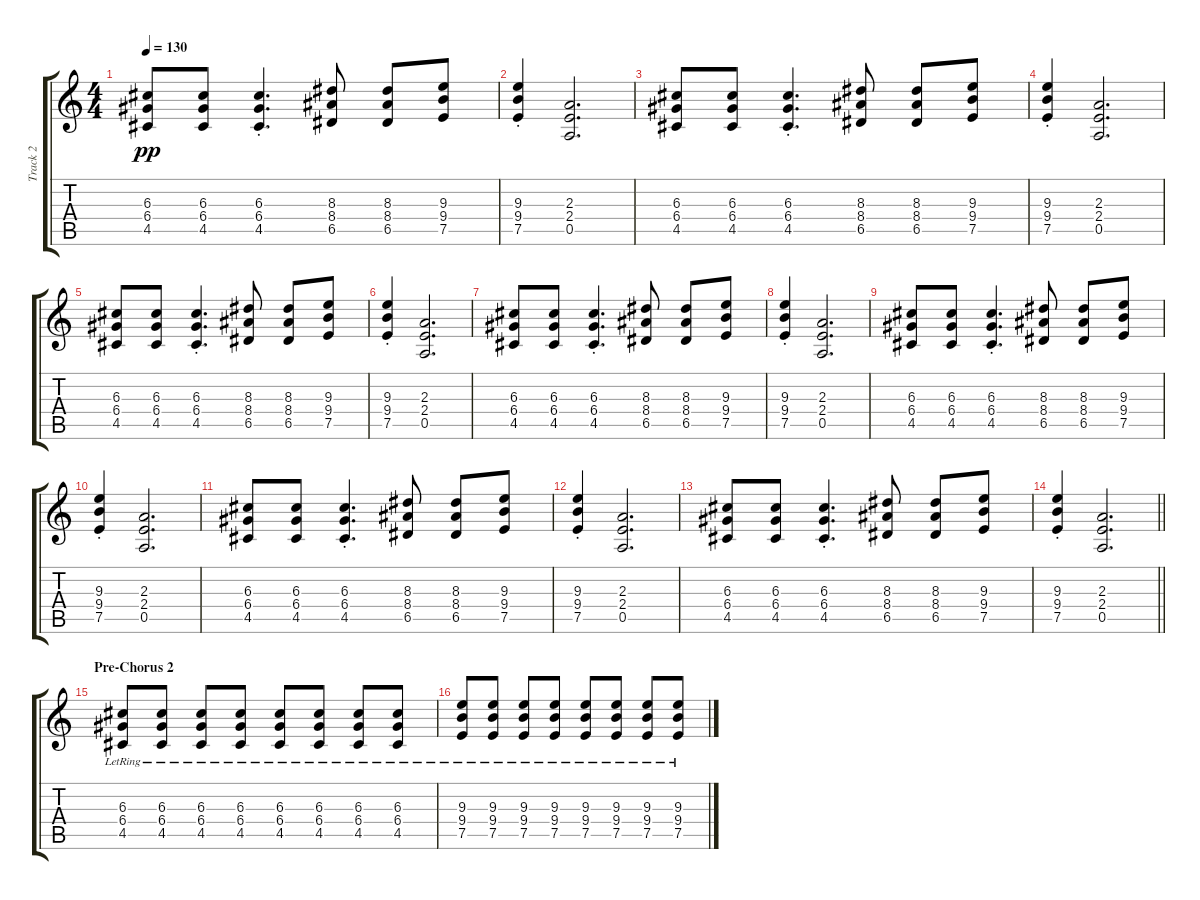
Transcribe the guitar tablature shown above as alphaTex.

\track ("Track 2" "Track 2") {instrument acousticguitarsteel}
\staff {score tabs}
\tuning (E4 B3 G3 D3 A2 E2) {hide}
\ts (4 4)
\tempo 130
\clef g2
\ks c
(6.3 6.4 4.5).8{dy pp} (6.3 6.4 4.5).8 (6.3{st} 6.4{st} 4.5{st}).4{d} (8.3 8.4 6.5).8 (8.3 8.4 6.5).8 (9.3 9.4 7.5).8 |
(9.3{st} 9.4{st} 7.5{st}).4 (2.3 2.4 0.5).2{d} |
(6.3 6.4 4.5).8 (6.3 6.4 4.5).8 (6.3{st} 6.4{st} 4.5{st}).4{d} (8.3 8.4 6.5).8 (8.3 8.4 6.5).8 (9.3 9.4 7.5).8 |
(9.3{st} 9.4{st} 7.5{st}).4 (2.3 2.4 0.5).2{d} |
(6.3 6.4 4.5).8 (6.3 6.4 4.5).8 (6.3{st} 6.4{st} 4.5{st}).4{d} (8.3 8.4 6.5).8 (8.3 8.4 6.5).8 (9.3 9.4 7.5).8 |
(9.3{st} 9.4{st} 7.5{st}).4 (2.3 2.4 0.5).2{d} |
(6.3 6.4 4.5).8 (6.3 6.4 4.5).8 (6.3{st} 6.4{st} 4.5{st}).4{d} (8.3 8.4 6.5).8 (8.3 8.4 6.5).8 (9.3 9.4 7.5).8 |
(9.3{st} 9.4{st} 7.5{st}).4 (2.3 2.4 0.5).2{d} |
(6.3 6.4 4.5).8 (6.3 6.4 4.5).8 (6.3{st} 6.4{st} 4.5{st}).4{d} (8.3 8.4 6.5).8 (8.3 8.4 6.5).8 (9.3 9.4 7.5).8 |
(9.3{st} 9.4{st} 7.5{st}).4 (2.3 2.4 0.5).2{d} |
(6.3 6.4 4.5).8 (6.3 6.4 4.5).8 (6.3{st} 6.4{st} 4.5{st}).4{d} (8.3 8.4 6.5).8 (8.3 8.4 6.5).8 (9.3 9.4 7.5).8 |
(9.3{st} 9.4{st} 7.5{st}).4 (2.3 2.4 0.5).2{d} |
(6.3 6.4 4.5).8 (6.3 6.4 4.5).8 (6.3{st} 6.4{st} 4.5{st}).4{d} (8.3 8.4 6.5).8 (8.3 8.4 6.5).8 (9.3 9.4 7.5).8 |
\barLineRight lightlight
(9.3{st} 9.4{st} 7.5{st}).4 (2.3 2.4 0.5).2{d} |
\section ("" "Pre-Chorus 2")
(6.3{lr} 6.4{lr} 4.5{lr}).8 (6.3{lr} 6.4{lr} 4.5{lr}).8 (6.3{lr} 6.4{lr} 4.5{lr}).8 (6.3{lr} 6.4{lr} 4.5{lr}).8 (6.3{lr} 6.4{lr} 4.5{lr}).8 (6.3{lr} 6.4{lr} 4.5{lr}).8 (6.3{lr} 6.4{lr} 4.5{lr}).8 (6.3{lr} 6.4{lr} 4.5{lr}).8 |
(9.3{lr} 9.4{lr} 7.5{lr}).8 (9.3{lr} 9.4{lr} 7.5{lr}).8 (9.3{lr} 9.4{lr} 7.5{lr}).8 (9.3{lr} 9.4{lr} 7.5{lr}).8 (9.3{lr} 9.4{lr} 7.5{lr}).8 (9.3{lr} 9.4{lr} 7.5{lr}).8 (9.3{lr} 9.4{lr} 7.5{lr}).8 (9.3{lr} 9.4{lr} 7.5{lr}).8
